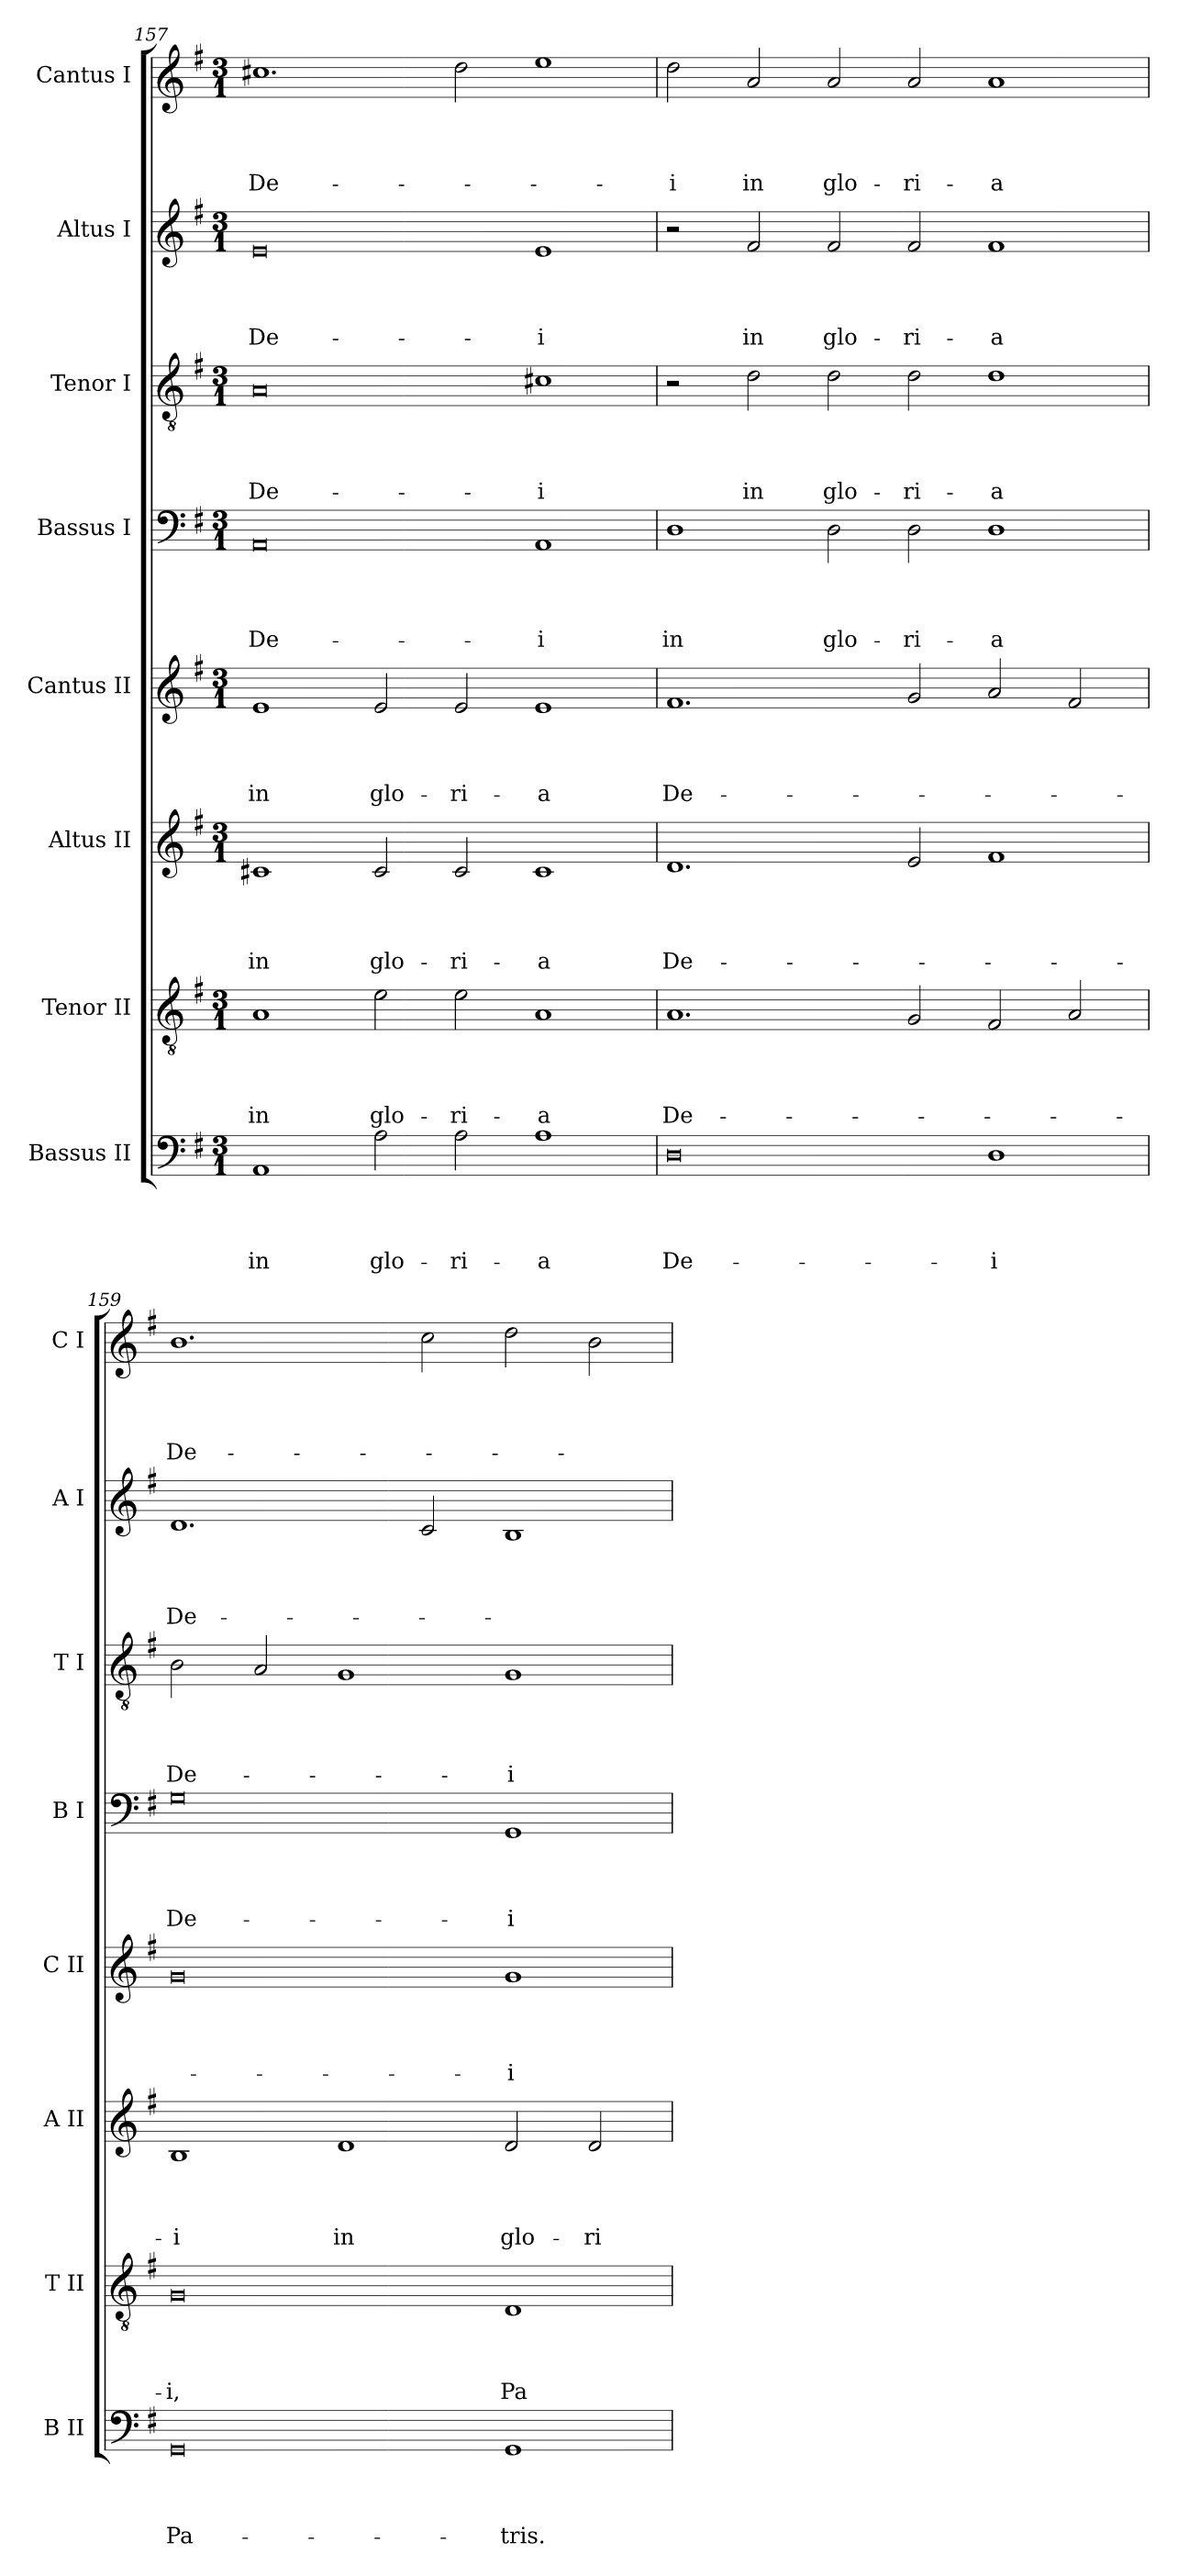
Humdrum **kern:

**kern	**text	**text	**text	**text	**kern	**text	**text	**text	**text	**kern	**text	**text	**text	**text	**kern	**text	**text	**text	**text	**kern	**text	**text	**text	**text	**kern	**text	**text	**text	**text	**kern	**text	**text	**text	**text	**kern	**text	**text	**text	**text
*part8	*part8	*part8	*part8	*part8	*part7	*part7	*part7	*part7	*part7	*part6	*part6	*part6	*part6	*part6	*part5	*part5	*part5	*part5	*part5	*part4	*part4	*part4	*part4	*part4	*part3	*part3	*part3	*part3	*part3	*part2	*part2	*part2	*part2	*part2	*part1	*part1	*part1	*part1	*part1
*staff8	*staff8	*staff8	*staff8	*staff8	*staff7	*staff7	*staff7	*staff7	*staff7	*staff6	*staff6	*staff6	*staff6	*staff6	*staff5	*staff5	*staff5	*staff5	*staff5	*staff4	*staff4	*staff4	*staff4	*staff4	*staff3	*staff3	*staff3	*staff3	*staff3	*staff2	*staff2	*staff2	*staff2	*staff2	*staff1	*staff1	*staff1	*staff1	*staff1
*I"Bassus II	*	*	*	*	*I"Tenor II	*	*	*	*	*I"Altus II	*	*	*	*	*I"Cantus II	*	*	*	*	*I"Bassus I	*	*	*	*	*I"Tenor I	*	*	*	*	*I"Altus I	*	*	*	*	*I"Cantus I	*	*	*	*
*I'B II	*	*	*	*	*I'T II	*	*	*	*	*I'A II	*	*	*	*	*I'C II	*	*	*	*	*I'B I	*	*	*	*	*I'T I	*	*	*	*	*I'A I	*	*	*	*	*I'C I	*	*	*	*
*clefF4	*	*	*	*	*clefGv2	*	*	*	*	*clefG2	*	*	*	*	*clefG2	*	*	*	*	*clefF4	*	*	*	*	*clefGv2	*	*	*	*	*clefG2	*	*	*	*	*clefG2	*	*	*	*
*k[f#]	*	*	*	*	*k[f#]	*	*	*	*	*k[f#]	*	*	*	*	*k[f#]	*	*	*	*	*k[f#]	*	*	*	*	*k[f#]	*	*	*	*	*k[f#]	*	*	*	*	*k[f#]	*	*	*	*
*G:	*	*	*	*	*G:	*	*	*	*	*G:	*	*	*	*	*G:	*	*	*	*	*G:	*	*	*	*	*G:	*	*	*	*	*G:	*	*	*	*	*G:	*	*	*	*
*M3/1	*	*	*	*	*M3/1	*	*	*	*	*M3/1	*	*	*	*	*M3/1	*	*	*	*	*M3/1	*	*	*	*	*M3/1	*	*	*	*	*M3/1	*	*	*	*	*M3/1	*	*	*	*
=157	=157	=157	=157	=157	=157	=157	=157	=157	=157	=157	=157	=157	=157	=157	=157	=157	=157	=157	=157	=157	=157	=157	=157	=157	=157	=157	=157	=157	=157	=157	=157	=157	=157	=157	=157	=157	=157	=157	=157
!	!	!	!	!LO:LY:b	!	!	!	!	!	!	!	!	!	!	!	!	!	!	!	!	!	!	!	!	!	!	!	!	!	!	!	!	!	!	!	!	!	!	!
!	!	!	!	!	!	!	!	!	!LO:LY:b	!	!	!	!	!	!	!	!	!	!	!	!	!	!	!	!	!	!	!	!	!	!	!	!	!	!	!	!	!	!
!	!	!	!	!	!	!	!	!	!	!	!	!	!	!LO:LY:b	!	!	!	!	!	!	!	!	!	!	!	!	!	!	!	!	!	!	!	!	!	!	!	!	!
!	!	!	!	!	!	!	!	!	!	!	!	!	!	!	!	!	!	!	!LO:LY:b	!	!	!	!	!	!	!	!	!	!	!	!	!	!	!	!	!	!	!	!
!	!	!	!	!	!	!	!	!	!	!	!	!	!	!	!	!	!	!	!	!	!	!	!	!LO:LY:b	!	!	!	!	!	!	!	!	!	!	!	!	!	!	!
!	!	!	!	!	!	!	!	!	!	!	!	!	!	!	!	!	!	!	!	!	!	!	!	!	!	!	!	!	!LO:LY:b	!	!	!	!	!	!	!	!	!	!
!	!	!	!	!	!	!	!	!	!	!	!	!	!	!	!	!	!	!	!	!	!	!	!	!	!	!	!	!	!	!	!	!	!	!LO:LY:b	!	!	!	!	!
!	!	!	!	!	!	!	!	!	!	!	!	!	!	!	!	!	!	!	!	!	!	!	!	!	!	!	!	!	!	!	!	!	!	!	!	!	!	!	!LO:LY:b
1AA	.	.	.	in	1A	.	.	.	in	1c#X	.	.	.	in	1e	.	.	.	in	0AA	.	.	.	De-	0A	.	.	.	De-	0e	.	.	.	De-	1.cc#X	.	.	.	De-
!	!	!	!	!LO:LY:b	!	!	!	!	!	!	!	!	!	!	!	!	!	!	!	!	!	!	!	!	!	!	!	!	!	!	!	!	!	!	!	!	!	!	!
!	!	!	!	!	!	!	!	!	!LO:LY:b	!	!	!	!	!	!	!	!	!	!	!	!	!	!	!	!	!	!	!	!	!	!	!	!	!	!	!	!	!	!
!	!	!	!	!	!	!	!	!	!	!	!	!	!	!LO:LY:b	!	!	!	!	!	!	!	!	!	!	!	!	!	!	!	!	!	!	!	!	!	!	!	!	!
!	!	!	!	!	!	!	!	!	!	!	!	!	!	!	!	!	!	!	!LO:LY:b	!	!	!	!	!	!	!	!	!	!	!	!	!	!	!	!	!	!	!	!
2A\	.	.	.	glo-	2e\	.	.	.	glo-	2c#/	.	.	.	glo-	2e/	.	.	.	glo-	.	.	.	.	.	.	.	.	.	.	.	.	.	.	.	.	.	.	.	.
!	!	!	!	!LO:LY:b	!	!	!	!	!	!	!	!	!	!	!	!	!	!	!	!	!	!	!	!	!	!	!	!	!	!	!	!	!	!	!	!	!	!	!
!	!	!	!	!	!	!	!	!	!LO:LY:b	!	!	!	!	!	!	!	!	!	!	!	!	!	!	!	!	!	!	!	!	!	!	!	!	!	!	!	!	!	!
!	!	!	!	!	!	!	!	!	!	!	!	!	!	!LO:LY:b	!	!	!	!	!	!	!	!	!	!	!	!	!	!	!	!	!	!	!	!	!	!	!	!	!
!	!	!	!	!	!	!	!	!	!	!	!	!	!	!	!	!	!	!	!LO:LY:b	!	!	!	!	!	!	!	!	!	!	!	!	!	!	!	!	!	!	!	!
2A\	.	.	.	-ri-	2e\	.	.	.	-ri-	2c#/	.	.	.	-ri-	2e/	.	.	.	-ri-	.	.	.	.	.	.	.	.	.	.	.	.	.	.	.	2dd\	.	.	.	.
!	!	!	!	!LO:LY:b	!	!	!	!	!	!	!	!	!	!	!	!	!	!	!	!	!	!	!	!	!	!	!	!	!	!	!	!	!	!	!	!	!	!	!
!	!	!	!	!	!	!	!	!	!LO:LY:b	!	!	!	!	!	!	!	!	!	!	!	!	!	!	!	!	!	!	!	!	!	!	!	!	!	!	!	!	!	!
!	!	!	!	!	!	!	!	!	!	!	!	!	!	!LO:LY:b	!	!	!	!	!	!	!	!	!	!	!	!	!	!	!	!	!	!	!	!	!	!	!	!	!
!	!	!	!	!	!	!	!	!	!	!	!	!	!	!	!	!	!	!	!LO:LY:b	!	!	!	!	!	!	!	!	!	!	!	!	!	!	!	!	!	!	!	!
!	!	!	!	!	!	!	!	!	!	!	!	!	!	!	!	!	!	!	!	!	!	!	!	!LO:LY:b	!	!	!	!	!	!	!	!	!	!	!	!	!	!	!
!	!	!	!	!	!	!	!	!	!	!	!	!	!	!	!	!	!	!	!	!	!	!	!	!	!	!	!	!	!LO:LY:b	!	!	!	!	!	!	!	!	!	!
!	!	!	!	!	!	!	!	!	!	!	!	!	!	!	!	!	!	!	!	!	!	!	!	!	!	!	!	!	!	!	!	!	!	!LO:LY:b	!	!	!	!	!
1A	.	.	.	-a	1A	.	.	.	-a	1c#	.	.	.	-a	1e	.	.	.	-a	1AA	.	.	.	-i	1c#X	.	.	.	-i	1e	.	.	.	-i	1ee	.	.	.	.
=158	=158	=158	=158	=158	=158	=158	=158	=158	=158	=158	=158	=158	=158	=158	=158	=158	=158	=158	=158	=158	=158	=158	=158	=158	=158	=158	=158	=158	=158	=158	=158	=158	=158	=158	=158	=158	=158	=158	=158
!	!	!	!	!LO:LY:b	!	!	!	!	!	!	!	!	!	!	!	!	!	!	!	!	!	!	!	!	!	!	!	!	!	!	!	!	!	!	!	!	!	!	!
!	!	!	!	!	!	!	!	!	!LO:LY:b	!	!	!	!	!	!	!	!	!	!	!	!	!	!	!	!	!	!	!	!	!	!	!	!	!	!	!	!	!	!
!	!	!	!	!	!	!	!	!	!	!	!	!	!	!LO:LY:b	!	!	!	!	!	!	!	!	!	!	!	!	!	!	!	!	!	!	!	!	!	!	!	!	!
!	!	!	!	!	!	!	!	!	!	!	!	!	!	!	!	!	!	!	!LO:LY:b	!	!	!	!	!	!	!	!	!	!	!	!	!	!	!	!	!	!	!	!
!	!	!	!	!	!	!	!	!	!	!	!	!	!	!	!	!	!	!	!	!	!	!	!	!LO:LY:b	!	!	!	!	!	!	!	!	!	!	!	!	!	!	!
!	!	!	!	!	!	!	!	!	!	!	!	!	!	!	!	!	!	!	!	!	!	!	!	!	!	!	!	!	!	!	!	!	!	!	!	!	!	!	!LO:LY:b
0D	.	.	.	De-	1.A	.	.	.	De-	1.d	.	.	.	De-	1.f#	.	.	.	De-	1D	.	.	.	in	2r	.	.	.	.	2r	.	.	.	.	2dd\	.	.	.	-i
!	!	!	!	!	!	!	!	!	!	!	!	!	!	!	!	!	!	!	!	!	!	!	!	!	!	!	!	!	!LO:LY:b	!	!	!	!	!	!	!	!	!	!
!	!	!	!	!	!	!	!	!	!	!	!	!	!	!	!	!	!	!	!	!	!	!	!	!	!	!	!	!	!	!	!	!	!	!LO:LY:b	!	!	!	!	!
!	!	!	!	!	!	!	!	!	!	!	!	!	!	!	!	!	!	!	!	!	!	!	!	!	!	!	!	!	!	!	!	!	!	!	!	!	!	!	!LO:LY:b
.	.	.	.	.	.	.	.	.	.	.	.	.	.	.	.	.	.	.	.	.	.	.	.	.	2d\	.	.	.	in	2f#/	.	.	.	in	2a/	.	.	.	in
!	!	!	!	!	!	!	!	!	!	!	!	!	!	!	!	!	!	!	!	!	!	!	!	!LO:LY:b	!	!	!	!	!	!	!	!	!	!	!	!	!	!	!
!	!	!	!	!	!	!	!	!	!	!	!	!	!	!	!	!	!	!	!	!	!	!	!	!	!	!	!	!	!LO:LY:b	!	!	!	!	!	!	!	!	!	!
!	!	!	!	!	!	!	!	!	!	!	!	!	!	!	!	!	!	!	!	!	!	!	!	!	!	!	!	!	!	!	!	!	!	!LO:LY:b	!	!	!	!	!
!	!	!	!	!	!	!	!	!	!	!	!	!	!	!	!	!	!	!	!	!	!	!	!	!	!	!	!	!	!	!	!	!	!	!	!	!	!	!	!LO:LY:b
.	.	.	.	.	.	.	.	.	.	.	.	.	.	.	.	.	.	.	.	2D\	.	.	.	glo-	2d\	.	.	.	glo-	2f#/	.	.	.	glo-	2a/	.	.	.	glo-
!	!	!	!	!	!	!	!	!	!	!	!	!	!	!	!	!	!	!	!	!	!	!	!	!LO:LY:b	!	!	!	!	!	!	!	!	!	!	!	!	!	!	!
!	!	!	!	!	!	!	!	!	!	!	!	!	!	!	!	!	!	!	!	!	!	!	!	!	!	!	!	!	!LO:LY:b	!	!	!	!	!	!	!	!	!	!
!	!	!	!	!	!	!	!	!	!	!	!	!	!	!	!	!	!	!	!	!	!	!	!	!	!	!	!	!	!	!	!	!	!	!LO:LY:b	!	!	!	!	!
!	!	!	!	!	!	!	!	!	!	!	!	!	!	!	!	!	!	!	!	!	!	!	!	!	!	!	!	!	!	!	!	!	!	!	!	!	!	!	!LO:LY:b
.	.	.	.	.	2G/	.	.	.	.	2e/	.	.	.	.	2g/	.	.	.	.	2D\	.	.	.	-ri-	2d\	.	.	.	-ri-	2f#/	.	.	.	-ri-	2a/	.	.	.	-ri-
!	!	!	!	!LO:LY:b	!	!	!	!	!	!	!	!	!	!	!	!	!	!	!	!	!	!	!	!	!	!	!	!	!	!	!	!	!	!	!	!	!	!	!
!	!	!	!	!	!	!	!	!	!	!	!	!	!	!	!	!	!	!	!	!	!	!	!	!LO:LY:b	!	!	!	!	!	!	!	!	!	!	!	!	!	!	!
!	!	!	!	!	!	!	!	!	!	!	!	!	!	!	!	!	!	!	!	!	!	!	!	!	!	!	!	!	!LO:LY:b	!	!	!	!	!	!	!	!	!	!
!	!	!	!	!	!	!	!	!	!	!	!	!	!	!	!	!	!	!	!	!	!	!	!	!	!	!	!	!	!	!	!	!	!	!LO:LY:b	!	!	!	!	!
!	!	!	!	!	!	!	!	!	!	!	!	!	!	!	!	!	!	!	!	!	!	!	!	!	!	!	!	!	!	!	!	!	!	!	!	!	!	!	!LO:LY:b
1D	.	.	.	-i	2F#/	.	.	.	.	1f#	.	.	.	.	2a/	.	.	.	.	1D	.	.	.	-a	1d	.	.	.	-a	1f#	.	.	.	-a	1a	.	.	.	-a
.	.	.	.	.	2A/	.	.	.	.	.	.	.	.	.	2f#/	.	.	.	.	.	.	.	.	.	.	.	.	.	.	.	.	.	.	.	.	.	.	.	.
=159	=159	=159	=159	=159	=159	=159	=159	=159	=159	=159	=159	=159	=159	=159	=159	=159	=159	=159	=159	=159	=159	=159	=159	=159	=159	=159	=159	=159	=159	=159	=159	=159	=159	=159	=159	=159	=159	=159	=159
!	!	!	!	!LO:LY:b	!	!	!	!	!	!	!	!	!	!	!	!	!	!	!	!	!	!	!	!	!	!	!	!	!	!	!	!	!	!	!	!	!	!	!
!	!	!	!	!	!	!	!	!	!LO:LY:b	!	!	!	!	!	!	!	!	!	!	!	!	!	!	!	!	!	!	!	!	!	!	!	!	!	!	!	!	!	!
!	!	!	!	!	!	!	!	!	!	!	!	!	!	!LO:LY:b	!	!	!	!	!	!	!	!	!	!	!	!	!	!	!	!	!	!	!	!	!	!	!	!	!
!	!	!	!	!	!	!	!	!	!	!	!	!	!	!	!	!	!	!	!	!	!	!	!	!LO:LY:b	!	!	!	!	!	!	!	!	!	!	!	!	!	!	!
!	!	!	!	!	!	!	!	!	!	!	!	!	!	!	!	!	!	!	!	!	!	!	!	!	!	!	!	!	!LO:LY:b	!	!	!	!	!	!	!	!	!	!
!	!	!	!	!	!	!	!	!	!	!	!	!	!	!	!	!	!	!	!	!	!	!	!	!	!	!	!	!	!	!	!	!	!	!LO:LY:b	!	!	!	!	!
!	!	!	!	!	!	!	!	!	!	!	!	!	!	!	!	!	!	!	!	!	!	!	!	!	!	!	!	!	!	!	!	!	!	!	!	!	!	!	!LO:LY:b
0GG	.	.	.	Pa-	0G	.	.	.	-i,	1B	.	.	.	-i	0g	.	.	.	.	0G	.	.	.	De-	2B\	.	.	.	De-	1.d	.	.	.	De-	1.b	.	.	.	De-
.	.	.	.	.	.	.	.	.	.	.	.	.	.	.	.	.	.	.	.	.	.	.	.	.	2A/	.	.	.	.	.	.	.	.	.	.	.	.	.	.
!	!	!	!	!	!	!	!	!	!	!	!	!	!	!LO:LY:b	!	!	!	!	!	!	!	!	!	!	!	!	!	!	!	!	!	!	!	!	!	!	!	!	!
.	.	.	.	.	.	.	.	.	.	1d	.	.	.	in	.	.	.	.	.	.	.	.	.	.	1G	.	.	.	.	.	.	.	.	.	.	.	.	.	.
.	.	.	.	.	.	.	.	.	.	.	.	.	.	.	.	.	.	.	.	.	.	.	.	.	.	.	.	.	.	2c/	.	.	.	.	2cc\	.	.	.	.
!	!	!	!	!LO:LY:b	!	!	!	!	!	!	!	!	!	!	!	!	!	!	!	!	!	!	!	!	!	!	!	!	!	!	!	!	!	!	!	!	!	!	!
!	!	!	!	!	!	!	!	!	!LO:LY:b	!	!	!	!	!	!	!	!	!	!	!	!	!	!	!	!	!	!	!	!	!	!	!	!	!	!	!	!	!	!
!	!	!	!	!	!	!	!	!	!	!	!	!	!	!LO:LY:b	!	!	!	!	!	!	!	!	!	!	!	!	!	!	!	!	!	!	!	!	!	!	!	!	!
!	!	!	!	!	!	!	!	!	!	!	!	!	!	!	!	!	!	!	!LO:LY:b	!	!	!	!	!	!	!	!	!	!	!	!	!	!	!	!	!	!	!	!
!	!	!	!	!	!	!	!	!	!	!	!	!	!	!	!	!	!	!	!	!	!	!	!	!LO:LY:b	!	!	!	!	!	!	!	!	!	!	!	!	!	!	!
!	!	!	!	!	!	!	!	!	!	!	!	!	!	!	!	!	!	!	!	!	!	!	!	!	!	!	!	!	!LO:LY:b	!	!	!	!	!	!	!	!	!	!
1GG	.	.	.	-tris.	1D	.	.	.	Pa-	2d/	.	.	.	glo-	1g	.	.	.	-i	1GG	.	.	.	-i	1G	.	.	.	-i	1B	.	.	.	.	2dd\	.	.	.	.
!	!	!	!	!	!	!	!	!	!	!	!	!	!	!LO:LY:b	!	!	!	!	!	!	!	!	!	!	!	!	!	!	!	!	!	!	!	!	!	!	!	!	!
.	.	.	.	.	.	.	.	.	.	2d/	.	.	.	-ri-	.	.	.	.	.	.	.	.	.	.	.	.	.	.	.	.	.	.	.	.	2b\	.	.	.	.
=	=	=	=	=	=	=	=	=	=	=	=	=	=	=	=	=	=	=	=	=	=	=	=	=	=	=	=	=	=	=	=	=	=	=	=	=	=	=	=
*-	*-	*-	*-	*-	*-	*-	*-	*-	*-	*-	*-	*-	*-	*-	*-	*-	*-	*-	*-	*-	*-	*-	*-	*-	*-	*-	*-	*-	*-	*-	*-	*-	*-	*-	*-	*-	*-	*-	*-
